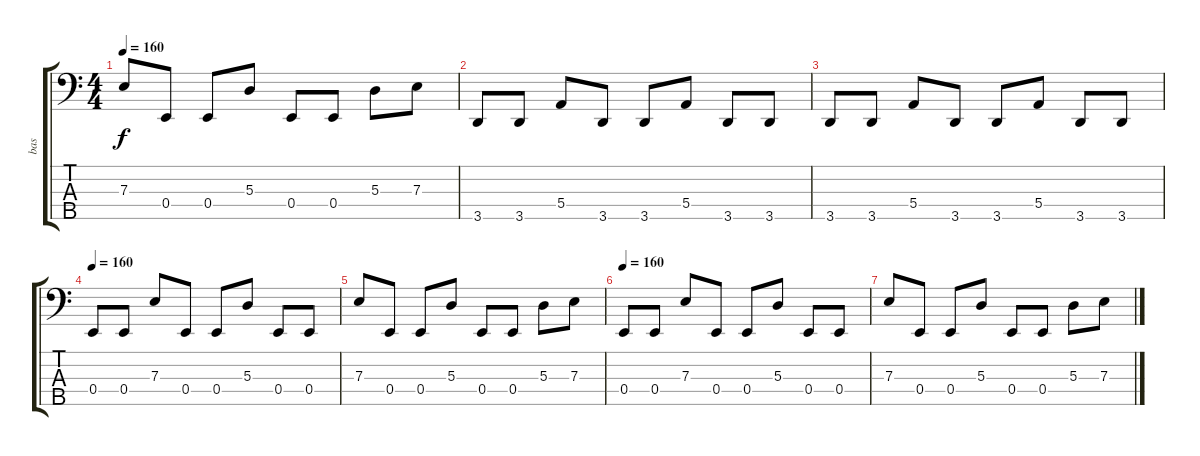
\track ("bas" "bas") {instrument electricbassfinger}
\staff {score tabs}
\tuning (G2 D2 A1 E1 B0) {hide}
\ts (4 4)
\tempo 160
\clef f4
\ks c
7.3.8{dy f} 0.4.8 0.4.8 5.3.8 0.4.8 0.4.8 5.3.8 7.3.8 |
3.5.8 3.5.8 5.4.8 3.5.8 3.5.8 5.4.8 3.5.8 3.5.8 |
3.5.8 3.5.8 5.4.8 3.5.8 3.5.8 5.4.8 3.5.8 3.5.8 |
\tempo 160
0.4.8 0.4.8 7.3.8 0.4.8 0.4.8 5.3.8 0.4.8 0.4.8 |
7.3.8 0.4.8 0.4.8 5.3.8 0.4.8 0.4.8 5.3.8 7.3.8 |
\tempo 165
\tempo 160
0.4.8 0.4.8 7.3.8 0.4.8 0.4.8 5.3.8 0.4.8 0.4.8 |
7.3.8 0.4.8 0.4.8 5.3.8 0.4.8 0.4.8 5.3.8 7.3.8
